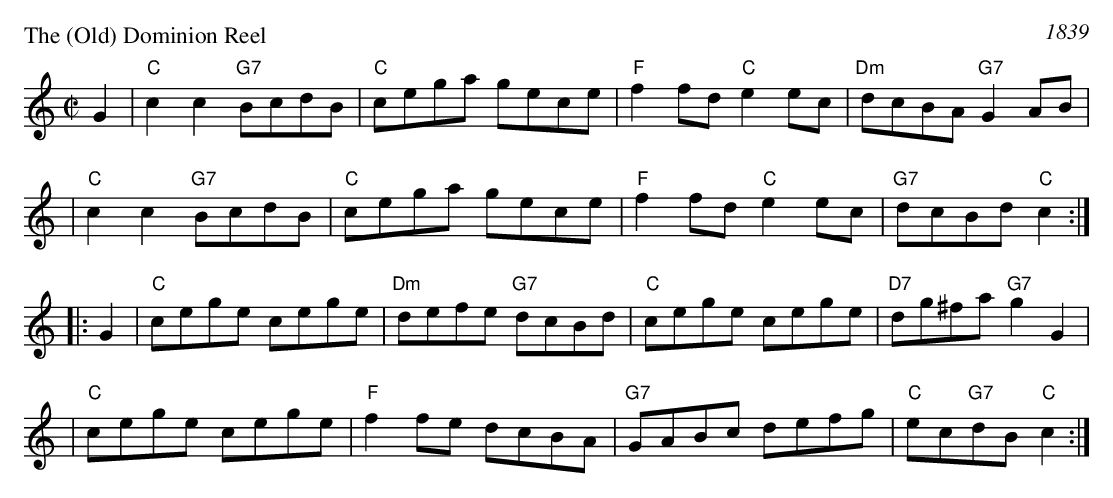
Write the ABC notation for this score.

X:1
P: The (Old) Dominion Reel
O: 1839
M: C|
M: C|
L: 1/8
K: C
G2 \
|  "C"c2c2 "G7"BcdB \
|  "C"cega     gece \
|  "F"f2fd  "C"e2ec \
| "Dm"dcBA "G7"G2AB |
|  "C"c2c2 "G7"BcdB \
|  "C"cega     gece \
|  "F"f2fd  "C"e2ec \
| "G7"dcBd  "C"c2  :|
|: G2 \
|  "C"cege     cege \
| "Dm"defe "G7"dcBd \
|  "C"cege     cege \
| "D7"dg^fa "G7"g2G2 |
|  "C"cege     cege \
|  "F"f2fe     dcBA \
| "G7"GABc     defg \
|  "C"ec"G7"dB "C"c2 :|
